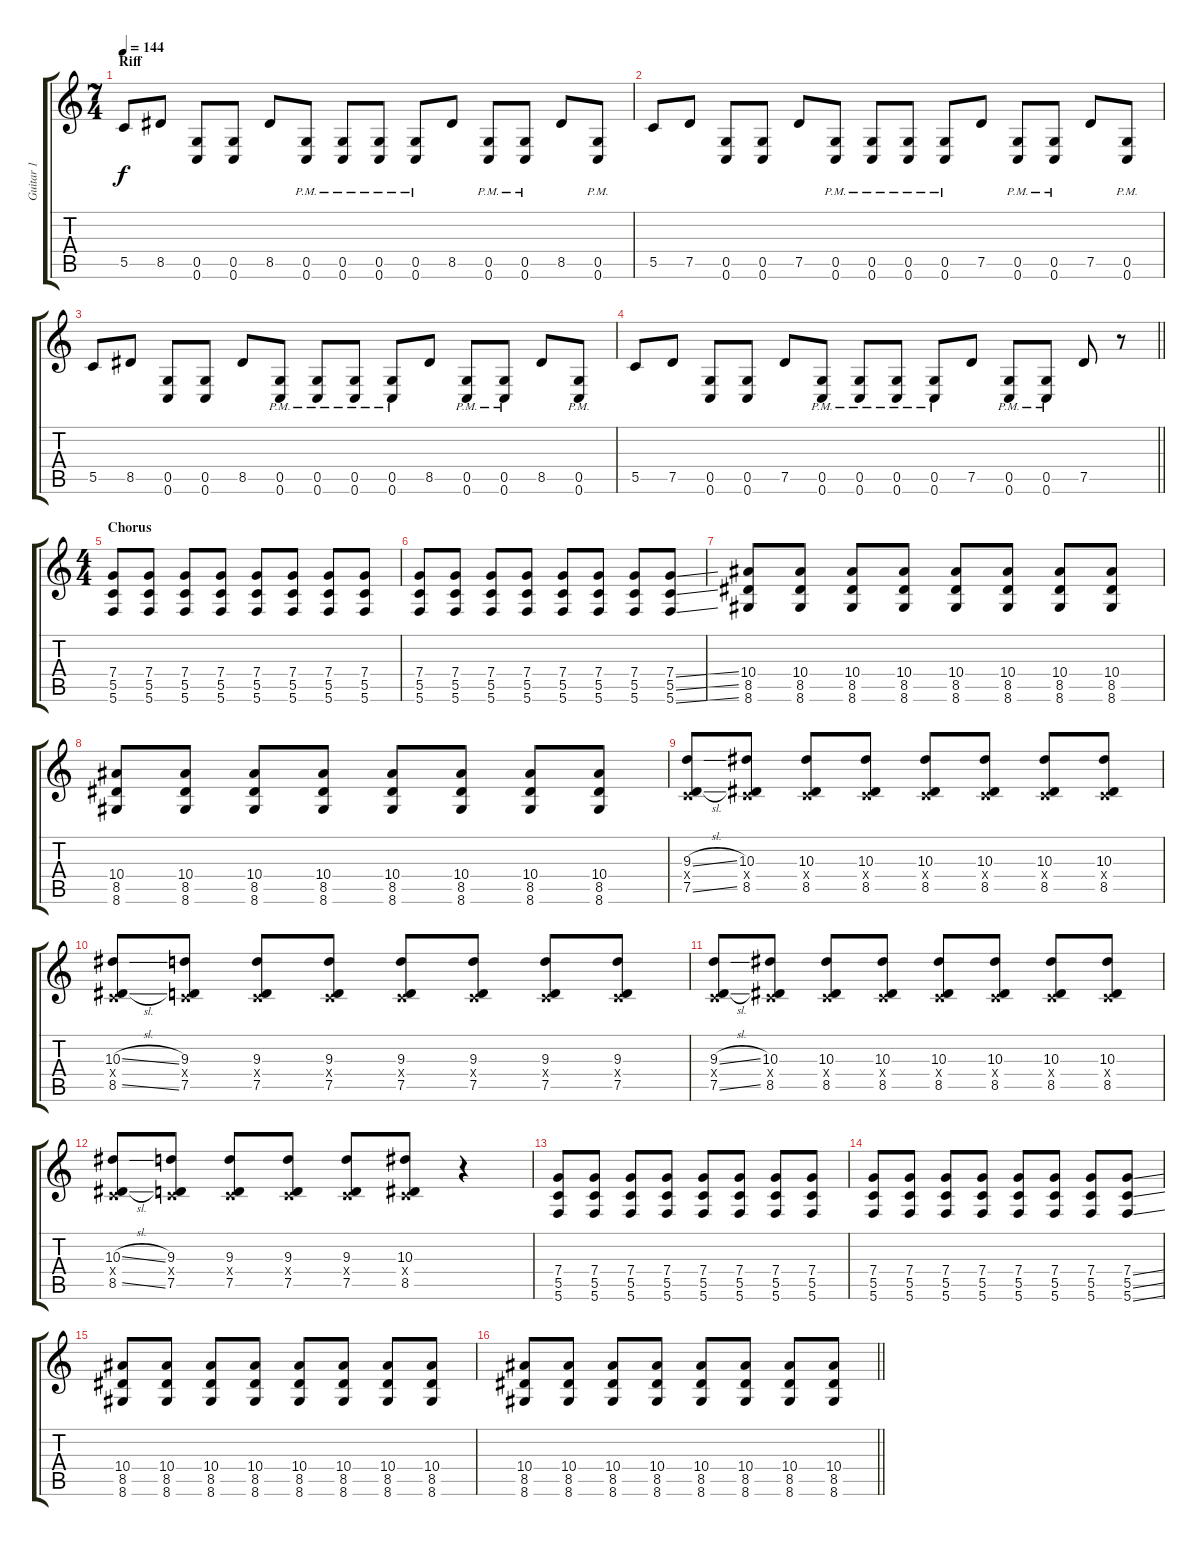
\track ("Guitar 1" "Guitar 1") {instrument electricguitarclean}
\staff {score tabs}
\tuning (D4 A3 F3 C3 G2 C2) {hide}
\ts (7 4)
\section ("" "Riff")
\tempo 144
\clef g2
\ks c
5.5.8{dy f volume 13 instrument distortionguitar} 8.5.8 (0.5 0.6).8 (0.5 0.6).8 8.5.8 (0.5{pm} 0.6{pm}).8 (0.5{pm} 0.6{pm}).8 (0.5{pm} 0.6{pm}).8 (0.5{pm} 0.6{pm}).8 8.5.8 (0.5{pm} 0.6{pm}).8 (0.5{pm} 0.6{pm}).8 8.5.8 (0.5{pm} 0.6{pm}).8 |
5.5.8 7.5.8 (0.5 0.6).8 (0.5 0.6).8 7.5.8 (0.5{pm} 0.6{pm}).8 (0.5{pm} 0.6{pm}).8 (0.5{pm} 0.6{pm}).8 (0.5{pm} 0.6{pm}).8 7.5.8 (0.5{pm} 0.6{pm}).8 (0.5{pm} 0.6{pm}).8 7.5.8 (0.5{pm} 0.6{pm}).8 |
5.5.8 8.5.8 (0.5 0.6).8 (0.5 0.6).8 8.5.8 (0.5{pm} 0.6{pm}).8 (0.5{pm} 0.6{pm}).8 (0.5{pm} 0.6{pm}).8 (0.5{pm} 0.6{pm}).8 8.5.8 (0.5{pm} 0.6{pm}).8 (0.5{pm} 0.6{pm}).8 8.5.8 (0.5{pm} 0.6{pm}).8 |
\barLineRight lightlight
5.5.8 7.5.8 (0.5 0.6).8 (0.5 0.6).8 7.5.8 (0.5{pm} 0.6{pm}).8 (0.5{pm} 0.6{pm}).8 (0.5{pm} 0.6{pm}).8 (0.5{pm} 0.6{pm}).8 7.5.8 (0.5{pm} 0.6{pm}).8 (0.5{pm} 0.6{pm}).8 7.5.8 r.8 |
\ts (4 4)
\section ("" "Chorus")
(7.4 5.5 5.6).8 (7.4 5.5 5.6).8 (7.4 5.5 5.6).8 (7.4 5.5 5.6).8 (7.4 5.5 5.6).8 (7.4 5.5 5.6).8 (7.4 5.5 5.6).8 (7.4 5.5 5.6).8 |
(7.4 5.5 5.6).8 (7.4 5.5 5.6).8 (7.4 5.5 5.6).8 (7.4 5.5 5.6).8 (7.4 5.5 5.6).8 (7.4 5.5 5.6).8 (7.4 5.5 5.6).8 (7.4{ss} 5.5{ss} 5.6{ss}).8 |
(10.4 8.5 8.6).8 (10.4 8.5 8.6).8 (10.4 8.5 8.6).8 (10.4 8.5 8.6).8 (10.4 8.5 8.6).8 (10.4 8.5 8.6).8 (10.4 8.5 8.6).8 (10.4 8.5 8.6).8 |
(10.4 8.5 8.6).8 (10.4 8.5 8.6).8 (10.4 8.5 8.6).8 (10.4 8.5 8.6).8 (10.4 8.5 8.6).8 (10.4 8.5 8.6).8 (10.4 8.5 8.6).8 (10.4 8.5 8.6).8 |
(9.3{sl} 0.4{x} 7.5{sl}).8 (10.3 0.4{x} 8.5).8 (10.3 0.4{x} 8.5).8 (10.3 0.4{x} 8.5).8 (10.3 0.4{x} 8.5).8 (10.3 0.4{x} 8.5).8 (10.3 0.4{x} 8.5).8 (10.3 0.4{x} 8.5).8 |
(10.3{sl} 0.4{x} 8.5{sl}).8 (9.3 0.4{x} 7.5).8 (9.3 0.4{x} 7.5).8 (9.3 0.4{x} 7.5).8 (9.3 0.4{x} 7.5).8 (9.3 0.4{x} 7.5).8 (9.3 0.4{x} 7.5).8 (9.3 0.4{x} 7.5).8 |
(9.3{sl} 0.4{x} 7.5{sl}).8 (10.3 0.4{x} 8.5).8 (10.3 0.4{x} 8.5).8 (10.3 0.4{x} 8.5).8 (10.3 0.4{x} 8.5).8 (10.3 0.4{x} 8.5).8 (10.3 0.4{x} 8.5).8 (10.3 0.4{x} 8.5).8 |
(10.3{sl} 0.4{x} 8.5{sl}).8 (9.3 0.4{x} 7.5).8 (9.3 0.4{x} 7.5).8 (9.3 0.4{x} 7.5).8 (9.3 0.4{x} 7.5).8 (10.3 0.4{x} 8.5).8 r.4 |
(7.4 5.5 5.6).8 (7.4 5.5 5.6).8 (7.4 5.5 5.6).8 (7.4 5.5 5.6).8 (7.4 5.5 5.6).8 (7.4 5.5 5.6).8 (7.4 5.5 5.6).8 (7.4 5.5 5.6).8 |
(7.4 5.5 5.6).8 (7.4 5.5 5.6).8 (7.4 5.5 5.6).8 (7.4 5.5 5.6).8 (7.4 5.5 5.6).8 (7.4 5.5 5.6).8 (7.4 5.5 5.6).8 (7.4{ss} 5.5{ss} 5.6{ss}).8 |
(10.4 8.5 8.6).8 (10.4 8.5 8.6).8 (10.4 8.5 8.6).8 (10.4 8.5 8.6).8 (10.4 8.5 8.6).8 (10.4 8.5 8.6).8 (10.4 8.5 8.6).8 (10.4 8.5 8.6).8 |
\barLineRight lightlight
(10.4 8.5 8.6).8 (10.4 8.5 8.6).8 (10.4 8.5 8.6).8 (10.4 8.5 8.6).8 (10.4 8.5 8.6).8 (10.4 8.5 8.6).8 (10.4 8.5 8.6).8 (10.4 8.5 8.6).8
